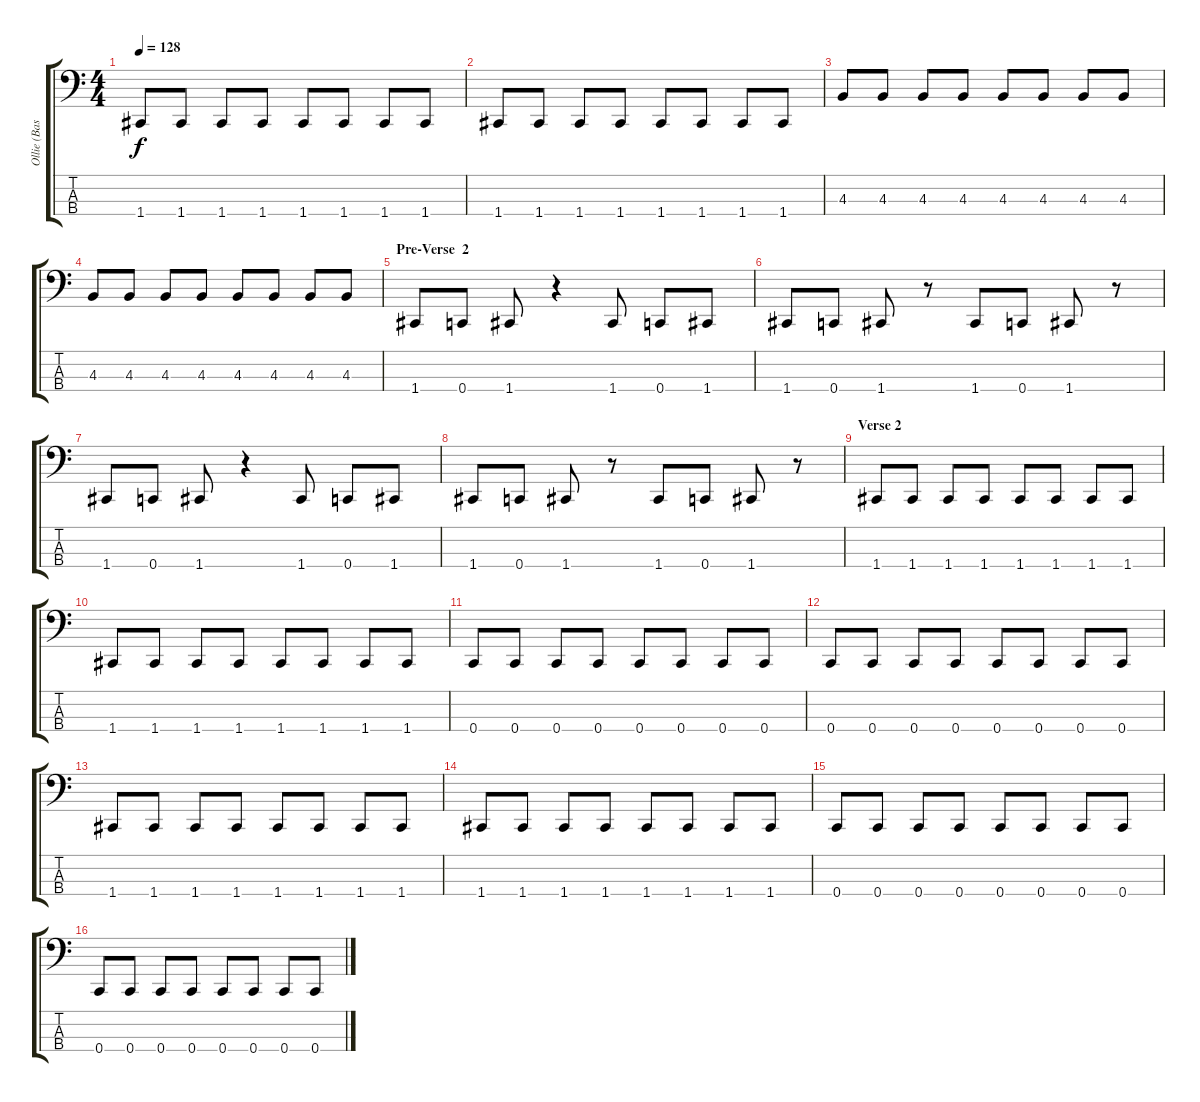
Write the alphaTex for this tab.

\track ("Ollie (Bass)" "Ollie (Bas") {instrument electricbassfinger}
\staff {score tabs}
\tuning (F2 C2 G1 C1) {hide}
\ts (4 4)
\tempo 128
\clef f4
\ks c
1.4.8{dy f} 1.4.8 1.4.8 1.4.8 1.4.8 1.4.8 1.4.8 1.4.8 |
1.4.8 1.4.8 1.4.8 1.4.8 1.4.8 1.4.8 1.4.8 1.4.8 |
4.3.8 4.3.8 4.3.8 4.3.8 4.3.8 4.3.8 4.3.8 4.3.8 |
4.3.8 4.3.8 4.3.8 4.3.8 4.3.8 4.3.8 4.3.8 4.3.8 |
\section ("" "Pre-Verse  2")
1.4.8 0.4.8 1.4.8 r.4 1.4.8 0.4.8 1.4.8 |
1.4.8 0.4.8 1.4.8 r.8 1.4.8 0.4.8 1.4.8 r.8 |
1.4.8 0.4.8 1.4.8 r.4 1.4.8 0.4.8 1.4.8 |
1.4.8 0.4.8 1.4.8 r.8 1.4.8 0.4.8 1.4.8 r.8 |
\section ("" "Verse 2")
1.4.8 1.4.8 1.4.8 1.4.8 1.4.8 1.4.8 1.4.8 1.4.8 |
1.4.8 1.4.8 1.4.8 1.4.8 1.4.8 1.4.8 1.4.8 1.4.8 |
0.4.8 0.4.8 0.4.8 0.4.8 0.4.8 0.4.8 0.4.8 0.4.8 |
0.4.8 0.4.8 0.4.8 0.4.8 0.4.8 0.4.8 0.4.8 0.4.8 |
1.4.8 1.4.8 1.4.8 1.4.8 1.4.8 1.4.8 1.4.8 1.4.8 |
1.4.8 1.4.8 1.4.8 1.4.8 1.4.8 1.4.8 1.4.8 1.4.8 |
0.4.8 0.4.8 0.4.8 0.4.8 0.4.8 0.4.8 0.4.8 0.4.8 |
0.4.8 0.4.8 0.4.8 0.4.8 0.4.8 0.4.8 0.4.8 0.4.8
